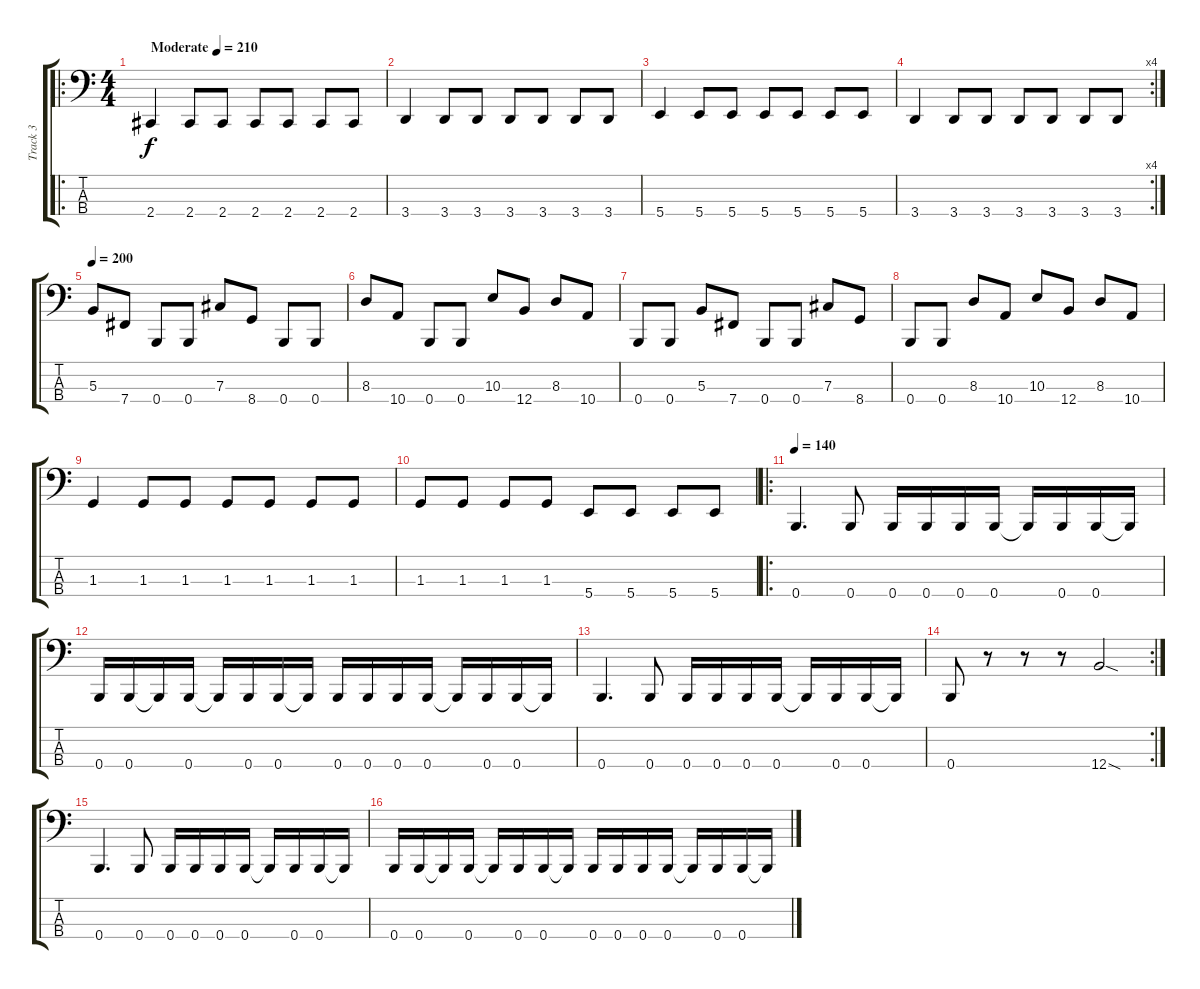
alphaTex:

\track ("Track 3" "Track 3") {instrument electricbasspick}
\staff {score tabs}
\tuning (E2 B1 Gb1 B0) {hide}
\ro
\ts (4 4)
\tempo (210 "Moderate")
\clef f4
\ks c
2.4.4{dy f instrument electricbasspick} 2.4.8 2.4.8 2.4.8 2.4.8 2.4.8 2.4.8 |
3.4.4 3.4.8 3.4.8 3.4.8 3.4.8 3.4.8 3.4.8 |
5.4.4 5.4.8 5.4.8 5.4.8 5.4.8 5.4.8 5.4.8 |
\rc 4
3.4.4 3.4.8 3.4.8 3.4.8 3.4.8 3.4.8 3.4.8 |
\tempo 200
5.3.8 7.4.8 0.4.8 0.4.8 7.3.8 8.4.8 0.4.8 0.4.8 |
8.3.8 10.4.8 0.4.8 0.4.8 10.3.8 12.4.8 8.3.8 10.4.8 |
0.4.8 0.4.8 5.3.8 7.4.8 0.4.8 0.4.8 7.3.8 8.4.8 |
0.4.8 0.4.8 8.3.8 10.4.8 10.3.8 12.4.8 8.3.8 10.4.8 |
1.3.4 1.3.8 1.3.8 1.3.8 1.3.8 1.3.8 1.3.8 |
1.3.8 1.3.8 1.3.8 1.3.8 5.4.8 5.4.8 5.4.8 5.4.8 |
\ro
\tempo 140
0.4.4{d} 0.4.8 0.4.16 0.4.16 0.4.16 0.4.16 0.4{t}.16 0.4.16 0.4.16 0.4{t}.16 |
0.4.16 0.4.16 0.4{t}.16 0.4.16 0.4{t}.16 0.4.16 0.4.16 0.4{t}.16 0.4.16 0.4.16 0.4.16 0.4.16 0.4{t}.16 0.4.16 0.4.16 0.4{t}.16 |
0.4.4{d} 0.4.8 0.4.16 0.4.16 0.4.16 0.4.16 0.4{t}.16 0.4.16 0.4.16 0.4{t}.16 |
\rc 2
0.4.8 r.8 r.8 r.8 12.4{sod}.2 |
0.4.4{d} 0.4.8 0.4.16 0.4.16 0.4.16 0.4.16 0.4{t}.16 0.4.16 0.4.16 0.4{t}.16 |
0.4.16 0.4.16 0.4{t}.16 0.4.16 0.4{t}.16 0.4.16 0.4.16 0.4{t}.16 0.4.16 0.4.16 0.4.16 0.4.16 0.4{t}.16 0.4.16 0.4.16 0.4{t}.16
